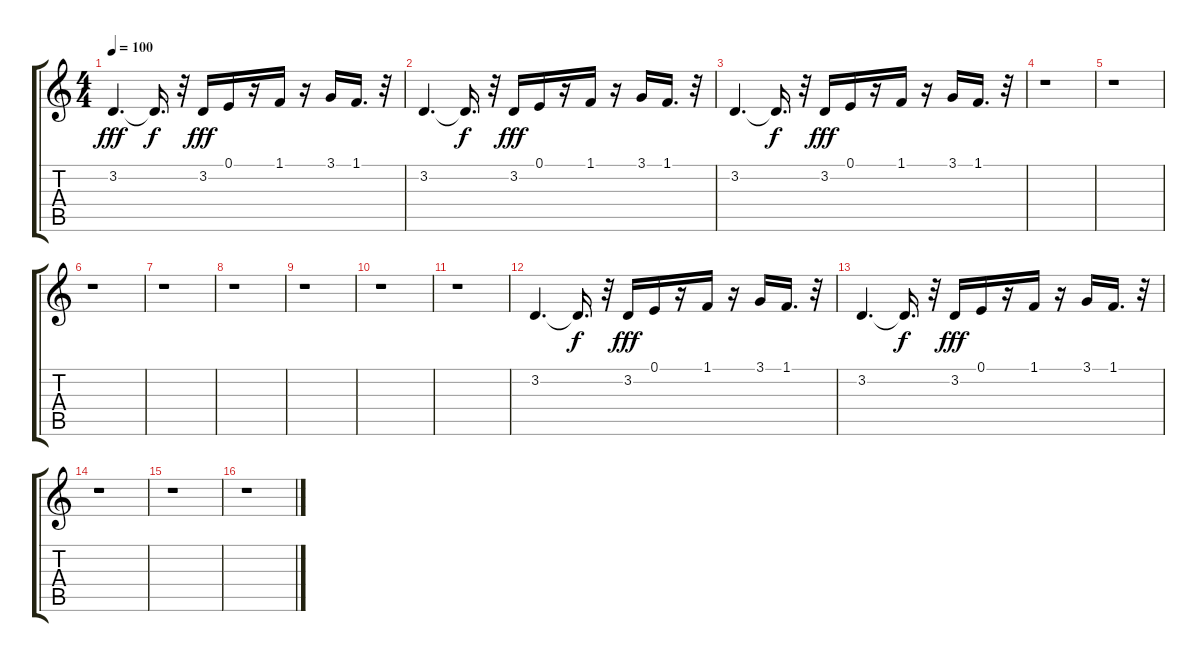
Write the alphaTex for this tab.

\track "" {instrument altosax}
\staff {score tabs}
\tuning (E4 B3 G3 D3 A2 E2) {hide}
\ts (4 4)
\tempo 100
\clef g2
\ks c
3.2.4{d dy fff} 3.2{t}.16{d dy f} r.32 3.2.16{dy fff} 0.1.16 r.16 1.1.16 r.16 3.1.16 1.1.16{d} r.32 |
3.2.4{d} 3.2{t}.16{d dy f} r.32 3.2.16{dy fff} 0.1.16 r.16 1.1.16 r.16 3.1.16 1.1.16{d} r.32 |
3.2.4{d} 3.2{t}.16{d dy f} r.32 3.2.16{dy fff} 0.1.16 r.16 1.1.16 r.16 3.1.16 1.1.16{d} r.32 |
r.1 |
r.1 |
r.1 |
r.1 |
r.1 |
r.1 |
r.1 |
r.1 |
3.2.4{d} 3.2{t}.16{d dy f} r.32 3.2.16{dy fff} 0.1.16 r.16 1.1.16 r.16 3.1.16 1.1.16{d} r.32 |
3.2.4{d} 3.2{t}.16{d dy f} r.32 3.2.16{dy fff} 0.1.16 r.16 1.1.16 r.16 3.1.16 1.1.16{d} r.32 |
r.1 |
r.1 |
r.1
